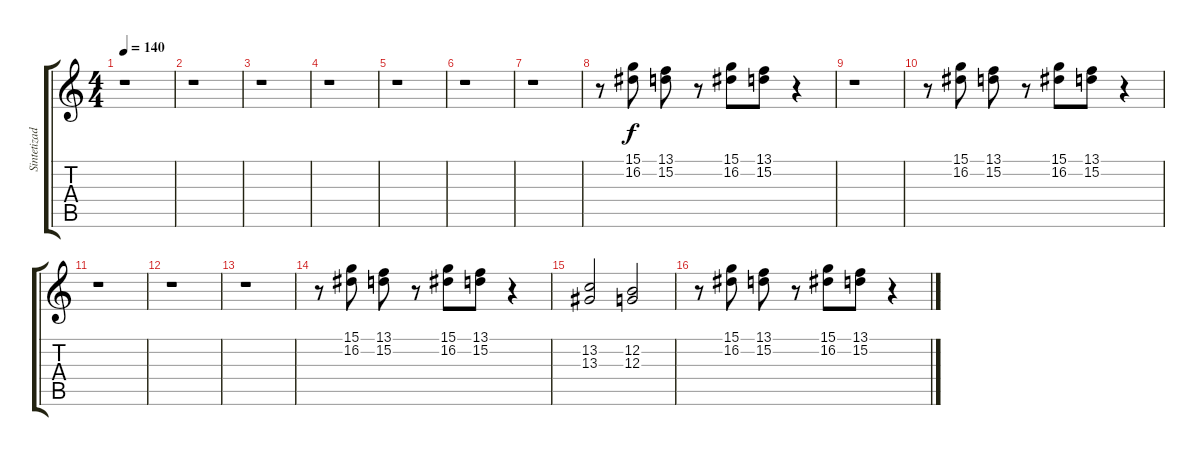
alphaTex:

\track ("Sintetizadores 2" "Sintetizad") {instrument brasssection}
\staff {score tabs}
\tuning (E4 B3 G3 D3 A2 E2) {hide}
\ts (4 4)
\tempo 140
\clef g2
\ks c
r.1{dy f} |
r.1 |
r.1 |
r.1 |
r.1 |
r.1 |
r.1 |
r.8 (15.1 16.2).8 (13.1 15.2).8 r.8 (15.1 16.2).8 (13.1 15.2).8 r.4 |
r.1 |
r.8 (15.1 16.2).8 (13.1 15.2).8 r.8 (15.1 16.2).8 (13.1 15.2).8 r.4 |
r.1 |
r.1 |
r.1 |
r.8 (15.1 16.2).8 (13.1 15.2).8 r.8 (15.1 16.2).8 (13.1 15.2).8 r.4 |
(13.2 13.3).2 (12.2 12.3).2 |
r.8 (15.1 16.2).8 (13.1 15.2).8 r.8 (15.1 16.2).8 (13.1 15.2).8 r.4
